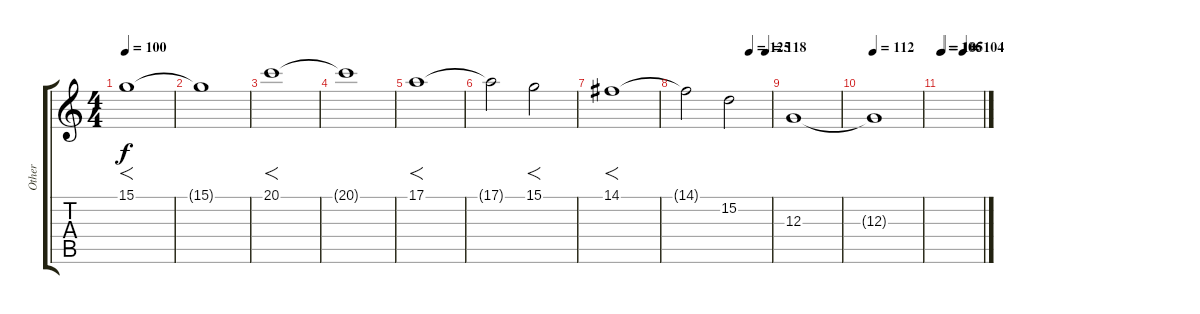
\track ("Other" "Other") {instrument violin}
\staff {score tabs}
\tuning (E4 B3 G3 D3 A2 E2) {hide}
\ts (4 4)
\tempo 100
\clef g2
\ks c
15.1.1{f dy f} |
15.1{t}.1 |
20.1.1{f} |
20.1{t}.1 |
17.1.1{f} |
17.1{t}.2 15.1.2{f} |
14.1.1{f} |
\tempo (125 0.75)
\tempo (118 0.9375)
14.1{t}.2 15.2.2 |
12.3.1 |
\tempo 112
12.3{t}.1 |
\tempo 106
\tempo (105 0.03125)
\tempo (104 0.53125)
